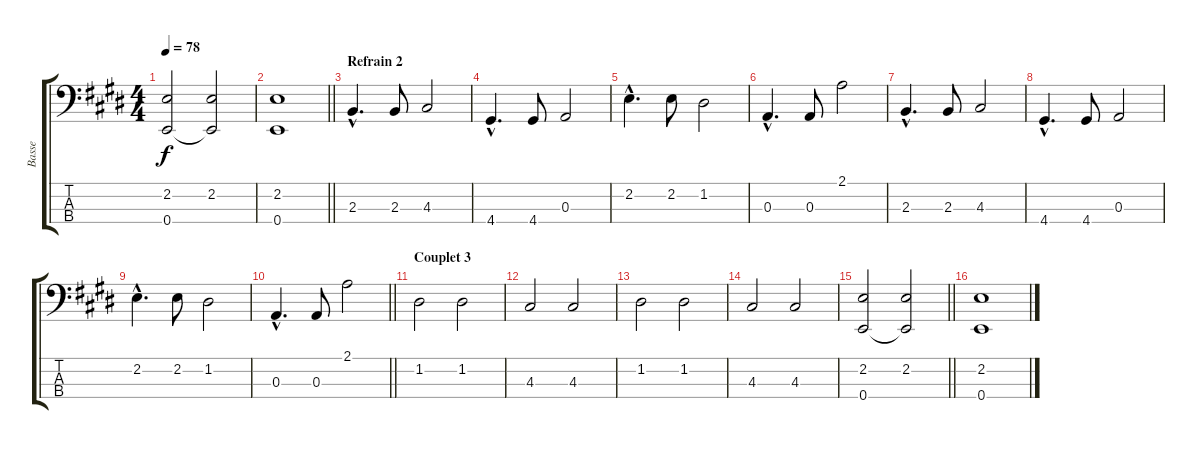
\track ("Basse" "Basse") {instrument electricbassfinger}
\staff {score tabs}
\tuning (G2 D2 A1 E1) {hide}
\ts (4 4)
\tempo 78
\clef f4
\ks e
(2.2 0.4).2{dy f} (2.2 0.4{t}).2 |
\barLineRight lightlight
(2.2 0.4).1 |
\section ("" "Refrain 2")
2.3{hac}.4{d} 2.3.8 4.3.2 |
4.4{hac}.4{d} 4.4.8 0.3.2 |
2.2{hac}.4{d} 2.2.8 1.2.2 |
0.3{hac}.4{d} 0.3.8 2.1.2 |
2.3{hac}.4{d} 2.3.8 4.3.2 |
4.4{hac}.4{d} 4.4.8 0.3.2 |
2.2{hac}.4{d} 2.2.8 1.2.2 |
\barLineRight lightlight
0.3{hac}.4{d} 0.3.8 2.1.2 |
\section ("" "Couplet 3")
1.2.2 1.2.2 |
4.3.2 4.3.2 |
1.2.2 1.2.2 |
4.3.2 4.3.2 |
\barLineRight lightlight
(2.2 0.4).2 (2.2 0.4{t}).2 |
(2.2 0.4).1
